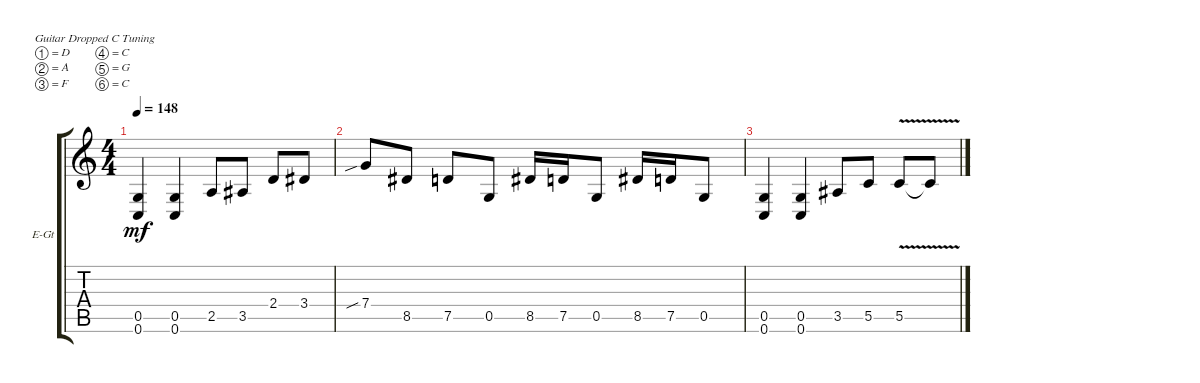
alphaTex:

\defaultSystemsLayout 4
\bracketExtendMode groupsimilarinstruments
\firstSystemTrackNameOrientation horizontal
\otherSystemsTrackNameOrientation horizontal
\track ("Electric Guitar" "E-Gt") {instrument distortionguitar}
\staff {score tabs}
\tuning (D4 A3 F3 C3 G2 C2)
\ts (4 4)
\tempo 148
\clef g2
\ks c
(0.6 0.5).4{dy mf} (0.5 0.6).4 2.5.8 3.5.8 2.4.8 3.4.8 |
7.4{sib}.8 8.5.8 7.5.8 0.5.8 8.5.16 7.5.16 0.5.8 8.5.16 7.5.16 0.5.8 |
(0.6 0.5).4 (0.5 0.6).4 3.5.8 5.5.8 5.5{v}.8 5.5{t}.8
